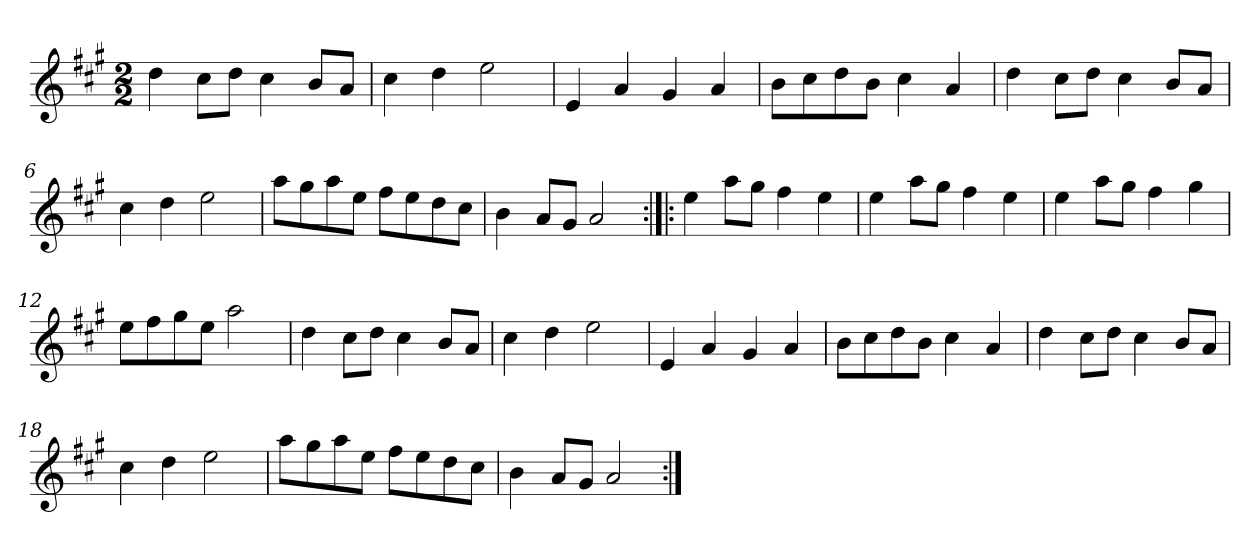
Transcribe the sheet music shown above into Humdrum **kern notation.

**kern
*part1
*staff1
*clefG2
*k[f#c#g#]
*A:
*M2/2
*MM120
=1
4dd
8cc#\L
8dd\J
4cc#
8b/L
8a/J
=2
4cc#
4dd
2ee
=3
4e
4a
4g#
4a
=4
8b\L
8cc#\
8dd\
8b\J
4cc#
4a
=5
4dd
8cc#\L
8dd\J
4cc#
8b/L
8a/J
=6
4cc#
4dd
2ee
=7
8aa\L
8gg#\
8aa\
8ee\J
8ff#\L
8ee\
8dd\
8cc#\J
=8
4b
8a/L
8g#/J
2a
=9:|!|:
4ee
8aa\L
8gg#\J
4ff#
4ee
=10
4ee
8aa\L
8gg#\J
4ff#
4ee
=11
4ee
8aa\L
8gg#\J
4ff#
4gg#
=12
8ee\L
8ff#\
8gg#\
8ee\J
2aa
=13
4dd
8cc#\L
8dd\J
4cc#
8b/L
8a/J
=14
4cc#
4dd
2ee
=15
4e
4a
4g#
4a
=16
8b\L
8cc#\
8dd\
8b\J
4cc#
4a
=17
4dd
8cc#\L
8dd\J
4cc#
8b/L
8a/J
=18
4cc#
4dd
2ee
=19
8aa\L
8gg#\
8aa\
8ee\J
8ff#\L
8ee\
8dd\
8cc#\J
=20
4b
8a/L
8g#/J
2a
=:|!
*-
